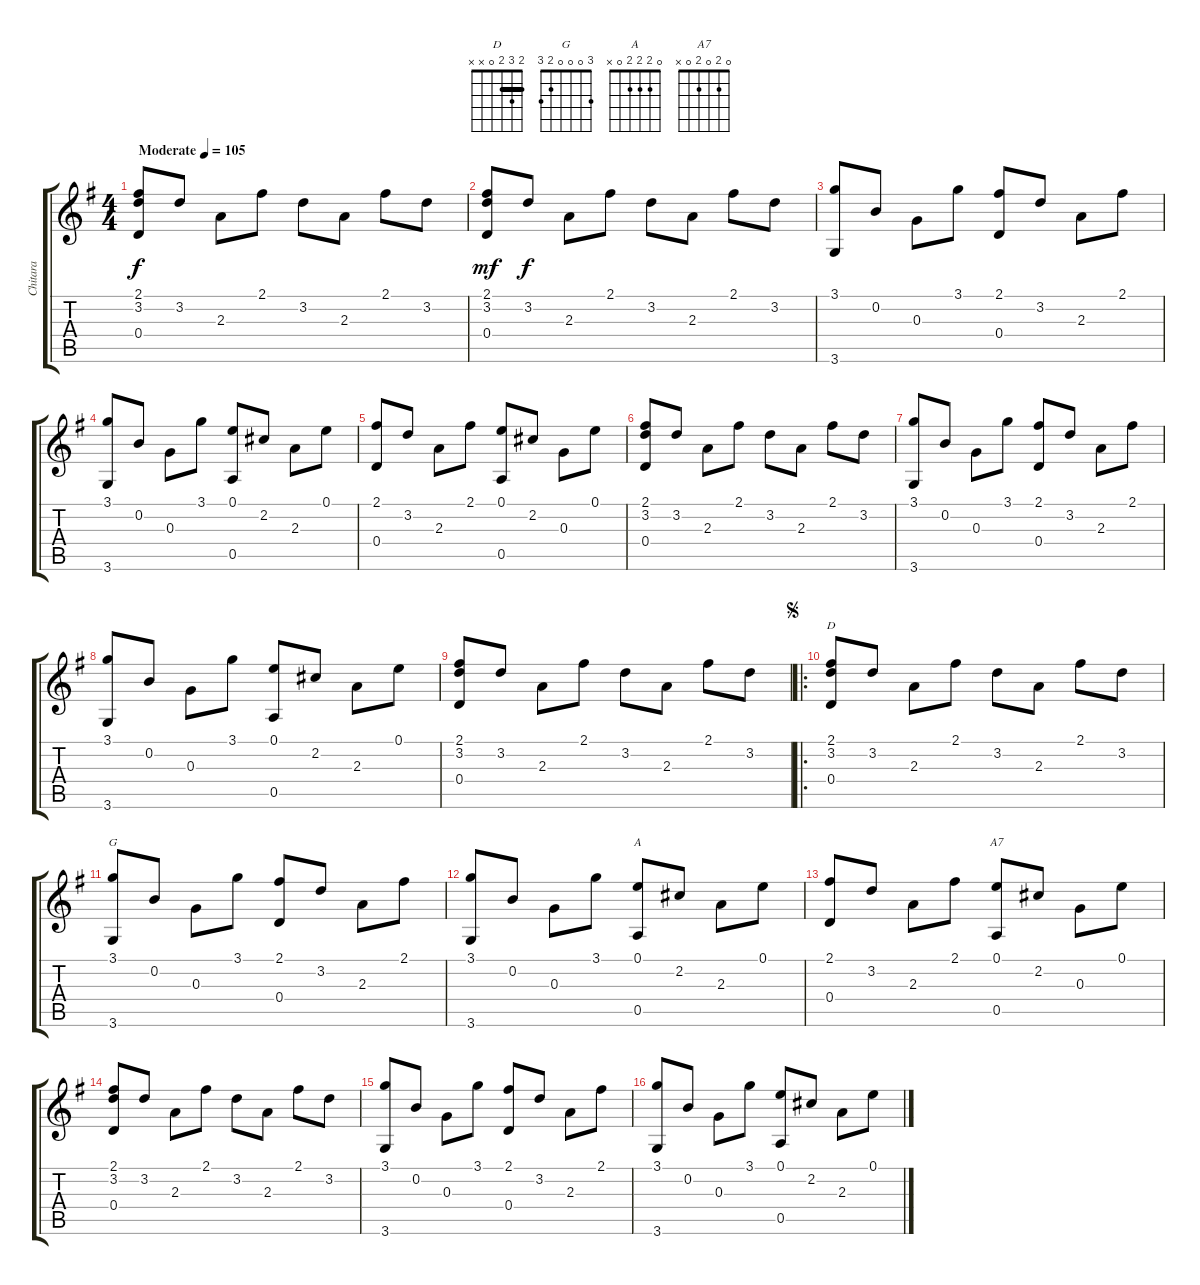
\track ("Chitara" "Chitara") {instrument acousticguitarsteel}
\staff {score tabs}
\tuning (E4 B3 G3 D3 A2 E2) {hide}
\chord ("D" 2 3 2 0 x x) {barre 2}
\chord ("G" 3 0 0 0 2 3)
\chord ("A" 0 2 2 2 0 x)
\chord ("A7" 0 2 0 2 0 x)
\ts (4 4)
\tempo (105 "Moderate")
\clef g2
\ks g
(2.1 3.2 0.4).8{dy f instrument acousticguitarsteel} 3.2.8 2.3.8 2.1.8 3.2.8 2.3.8 2.1.8 3.2.8 |
(2.1 3.2 0.4).8{dy mf} 3.2.8{dy f} 2.3.8 2.1.8 3.2.8 2.3.8 2.1.8 3.2.8 |
(3.1 3.6).8 0.2.8 0.3.8 3.1.8 (2.1 0.4).8 3.2.8 2.3.8 2.1.8 |
(3.1 3.6).8 0.2.8 0.3.8 3.1.8 (0.1 0.5).8 2.2.8 2.3.8 0.1.8 |
(2.1 0.4).8 3.2.8 2.3.8 2.1.8 (0.1 0.5).8 2.2.8 0.3.8 0.1.8 |
(2.1 3.2 0.4).8 3.2.8 2.3.8 2.1.8 3.2.8 2.3.8 2.1.8 3.2.8 |
(3.1 3.6).8 0.2.8 0.3.8 3.1.8 (2.1 0.4).8 3.2.8 2.3.8 2.1.8 |
(3.1 3.6).8 0.2.8 0.3.8 3.1.8 (0.1 0.5).8 2.2.8 2.3.8 0.1.8 |
(2.1 3.2 0.4).8 3.2.8 2.3.8 2.1.8 3.2.8 2.3.8 2.1.8 3.2.8 |
\ro
\jump segno
(2.1 3.2 0.4).8{ch "D"} 3.2.8 2.3.8 2.1.8 3.2.8 2.3.8 2.1.8 3.2.8 |
(3.1 3.6).8{ch "G"} 0.2.8 0.3.8 3.1.8 (2.1 0.4).8 3.2.8 2.3.8 2.1.8 |
(3.1 3.6).8 0.2.8 0.3.8 3.1.8 (0.1 0.5).8{ch "A"} 2.2.8 2.3.8 0.1.8 |
(2.1 0.4).8 3.2.8 2.3.8 2.1.8 (0.1 0.5).8{ch "A7"} 2.2.8 0.3.8 0.1.8 |
(2.1 3.2 0.4).8 3.2.8 2.3.8 2.1.8 3.2.8 2.3.8 2.1.8 3.2.8 |
(3.1 3.6).8 0.2.8 0.3.8 3.1.8 (2.1 0.4).8 3.2.8 2.3.8 2.1.8 |
(3.1 3.6).8 0.2.8 0.3.8 3.1.8 (0.1 0.5).8 2.2.8 2.3.8 0.1.8
